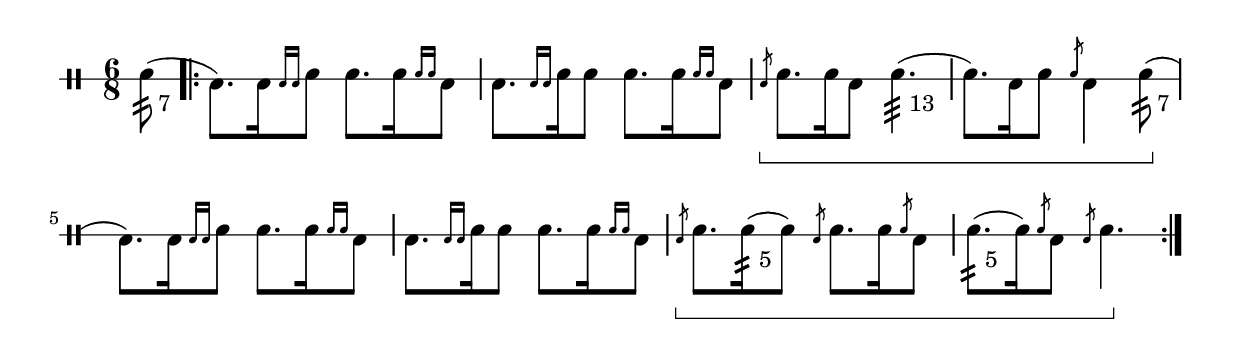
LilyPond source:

%{
  LilyPond file definitions for Highland snare drum scores.
  Version 2.0
  Originally contributed by Simon Froger, with help from
  Pierre Perol-Schneider and Gilles Thibault.
  
  Please save the following definitions as scottish-drums.ily
  and add this line to your score:
  \include "[path]/scottish-drums.ily"
  
  Music should then be written inside
  \new DrumStaff {
    \drummode {
     [music]
    }
  }
  or by using the \drums { [music] } shortcut.

QUICK GUIDE:

d: (`droit’) right hand stroke
g: (`gauche’) left hand stroke
21
->: accent
\v: strong accent
  
FLA and DRAG are to be inserted *before* the note.

RA takes the following note as an argument,
optionally preceded by a number to be
printed as the tremolo count.

%}

% note names definition:
% d for the right hand, g for the left one.
drumPitchNames =
#(append
  '((d . main-droite)
    (g . main-gauche))
  drumPitchNames)

% right hand should be printed above the staff line,
% left hand below.
#(define mysnaredrums
   '((main-droite  default  #f  1)
     (main-gauche  default  #f  -1)))

% marges internes :
\paper {
  markup-system-spacing.basic-distance = #15
  system-system-spacing.basic-distance = #15
}

\layout {
  indent = 0
  % Stems need to make some room for RA count numbers.
  % If actual ordinary markups are required, these will
  % need to be preceded with \textLengthOff
  \textLengthOn
  \dynamicUp
  \set DrumStaff.drumStyleTable = #(alist->hash-table mysnaredrums)
  \context {
    \DrumStaff
    % one-line staff
    \override StaffSymbol.line-positions = #'(0)
    % bar lines
    \override BarLine.bar-extent = #'(-2 . 2)
    % stems
    \override Stem.direction = #-1
    \override Stem.length = #11
    \override Stem.stemlet-length = #1.5
    % horizontal beams
    \override Beam.positions = #'(-5.5 . -5.5)
    % RA count numbers below the curves
    \override TextScript.outside-staff-priority = ##f
    \override TextScript.side-axis = #0
    \override TextScript.staff-padding = #3
    \override TextScript.X-offset = #2
    \override TextScript.extra-offset = #'(-0.3 . 0)
    % tremolos (RA)
    \override StemTremolo.slope = #0.5
    \override StemTremolo.beam-width = #1.5
    \override StemTremolo.beam-thickness = #0.3
    \override StemTremolo.extra-offset = #'(0 . 0.6)
    %\override StemTremolo.Y-offset = #-3.3
    % Repeat brackets:
    \consists "Horizontal_bracket_engraver"
    \override HorizontalBracket.staff-padding = #8
    \override HorizontalBracket.direction = #DOWN
    \override HorizontalBracket.bracket-flare = #'(0 . 0)
  }
  \context {
    \Score
    \override RehearsalMark.break-align-symbols = #'(clef)
    \override RehearsalMark.padding = #3
    \override VoltaBracket.edge-height = #'(1.5 . 1.5)
  }
}

% grace notes :
startGraceMusic = {
  \stemUp
  \tiny
  \override Flag.stroke-style = #"grace"    % slashed stems
  \once \override Beam.positions = #'(3 . 3)  % beam position for drag notes
  \once \override DrumStaff.Stem.length = #7  % end beam position
}
stopGraceMusic =  {
  %\override Beam.positions = #'(-6 . -6)
  \revert Flag.stroke-style
  %\revert DrumStaff.Stem.length
  \normalsize
  \stemNeutral
}

%%%%%%%%%%%%%%%%%%%%%%%%%%%%%%%%%%%%%%%
%%      SPECIAL FUNCTIONS:      %%%%%%%
%%%%%%%%%%%%%%%%%%%%%%%%%%%%%%%%%%%%%%%

% TRIPLETS & QUINTUPLETS:

triplet =
#(define-music-function (myMusic) (ly:music?)
   #{ \drummode { \tuplet 3/2 { #myMusic } } #})

quintuplet =
#(define-music-function (myMusic) (ly:music?)
   #{ \drummode { \tuplet 5/4 { #myMusic } } #})


% DYNAMICS:
v =
#(define-event-function () ()
   #{ \upbow #})

% DYNAMICS WITH EXTENDERS:
dynLine =
#(define-music-function (text) (markup?)
   #{
     \once \override TextSpanner.style = #'line
     \once \override TextSpanner.bound-details.left.text = \markup {
       \combine
       \draw-line #'(0 . -1)
       \draw-line #'(1 . 0)
       \dynamic #text
     }
     \once \override TextSpanner.bound-details.right.text = \markup {
       \draw-line #'(0 . -1)
     }
   #})


% REPEAT BRACKETS:
% Beginning:
dr =
#(define-event-function () ()
   #{ \startGroup #})
% Ending :
fr =
#(define-event-function () ()
   #{ \stopGroup #})

% On one single note :
rn = \markup \lower #4 \halign #1 {
  \path #0.1 #'((moveto 0 0)
                (lineto 0 -1)
                (lineto 2 -1)
                (lineto 2 0))
}



% FLAS and DRAGS:
fla =
#(define-music-function (myNote) (ly:music?)
   (define test
     (filter
      (lambda (m)
        (= (ly:music-property m 'span-direction 0) -1))
      (extract-named-music myNote '(NoteGroupingEvent))))
   (if (not (null? test))
       (music-filter
        (lambda (event)
          (not (member
                (ly:music-property event 'name)
                '(NoteGroupingEvent))))
        myNote))
   (if (eq? (ly:music-property myNote 'drum-type) 'main-droite)
       (if (null? test)
           #{ \drummode { \grace g8 #myNote } #}  
           #{ \drummode { \grace g8\startGroup #myNote } #}
           )
       (if (null? test)
           #{ \drummode { \grace d8 #myNote } #}
           #{ \drummode { \grace d8\startGroup #myNote } #}
           )))

drag =
#(define-music-function (myNote) (ly:music?)
   (define test
     (filter
      (lambda (m)
        (= (ly:music-property m 'span-direction 0) -1))
      (extract-named-music myNote '(NoteGroupingEvent))))
   (if (not (null? test))
       (music-filter
        (lambda (event)
          (not (member
                (ly:music-property event 'name)
                '(NoteGroupingEvent))))
        myNote))
   (if (eq? (ly:music-property myNote 'drum-type) 'main-droite)
       (if (null? test)
           #{ \drummode { \grace { g16[ g] } #myNote } #}
           #{ \drummode { \grace { g16[\startGroup g] } #myNote } #}
           )
       (if (null? test)
           #{ \drummode { \grace { d16[ d] } #myNote } #}
           #{ \drummode { \grace { d16[\startGroup d] } #myNote } #}
           )))


% RA:
ra =
#(define-music-function (myRa myNote) ((integer?) ly:music?)
   (define myCoef (ly:duration-log (ly:music-property myNote 'duration)))
   (set! (ly:music-property myNote 'articulations)
         (cons
          (make-music 'TremoloEvent 'tremolo-type 
            (* (if (> 8 myRa) 4 8) (expt 2 (if (= 1 myCoef) 2 myCoef)))
            )
          (ly:music-property myNote 'articulations)))
   (if (and (not (null? myRa))
            (< 0 myRa))
       (set! (ly:music-property myNote 'articulations)
             (cons
              (make-music 'TextScriptEvent 'direction -1 'text
                (number->string myRa))
              (ly:music-property myNote 'articulations))))
   myNote)

% BEAM SUBDIVISIONS:
divLig =
{
  \set subdivideBeams = ##t
  \set baseMoment = #(ly:make-moment 1 8)
  \set beatStructure = 2,2,2,2,2
}

% FLA & DRAG COMBINATIONS:
flad = \drummode { \grace { g8 } }                      % right Fla
fladdr = \drummode { \grace { g8\startGroup } }         % with start repeat
flag = \drummode { \grace { d8 } }                      % left Fla
flagdr = \drummode { \grace { d8\startGroup } }         % with start repeat
dragd = \drummode { \grace{ g16[ g] }}                  % right Drag
dragddr = \drummode { \grace{ g16[\startGroup g] }}     % with start repeat
dragg = \drummode { \grace{ d16[ d] }}                  % left Drag
draggdr = \drummode { \grace{ d16[\startGroup d] }}     % with start repeat

% ====== END OF INCLUDED FILE =======================

% Now a tiny example :
\score {
  \new DrumStaff {
    \drummode {
      \time 6/8
      \partial 8 \ra 7 d8( |
      \repeat volta 2 {
        g8.[) g16 \dragd d8] d8.[ d16 \dragg g8] |
        g8.[ \dragd d16 d8] d8.[ d16 \dragg g8] |
        \fladdr d8. d16 g8 \ra 13 d4.( |
        d8.) g16 d8 \flag g4 \ra 7 d8( \fr |
        \break
        g8.[) g16 \dragd d8] d8.[ d16 \dragg g8] |
        g8.[ \dragd d16 d8] d8.[ d16 \dragg g8] |
        \fladdr d8. \ra 5 d16( d8) \flad d8. d16 \flag g8 |
        \ra 5 d8.( d16) \flag g8 \flad d4. \fr |
      }
    }
  }
}

